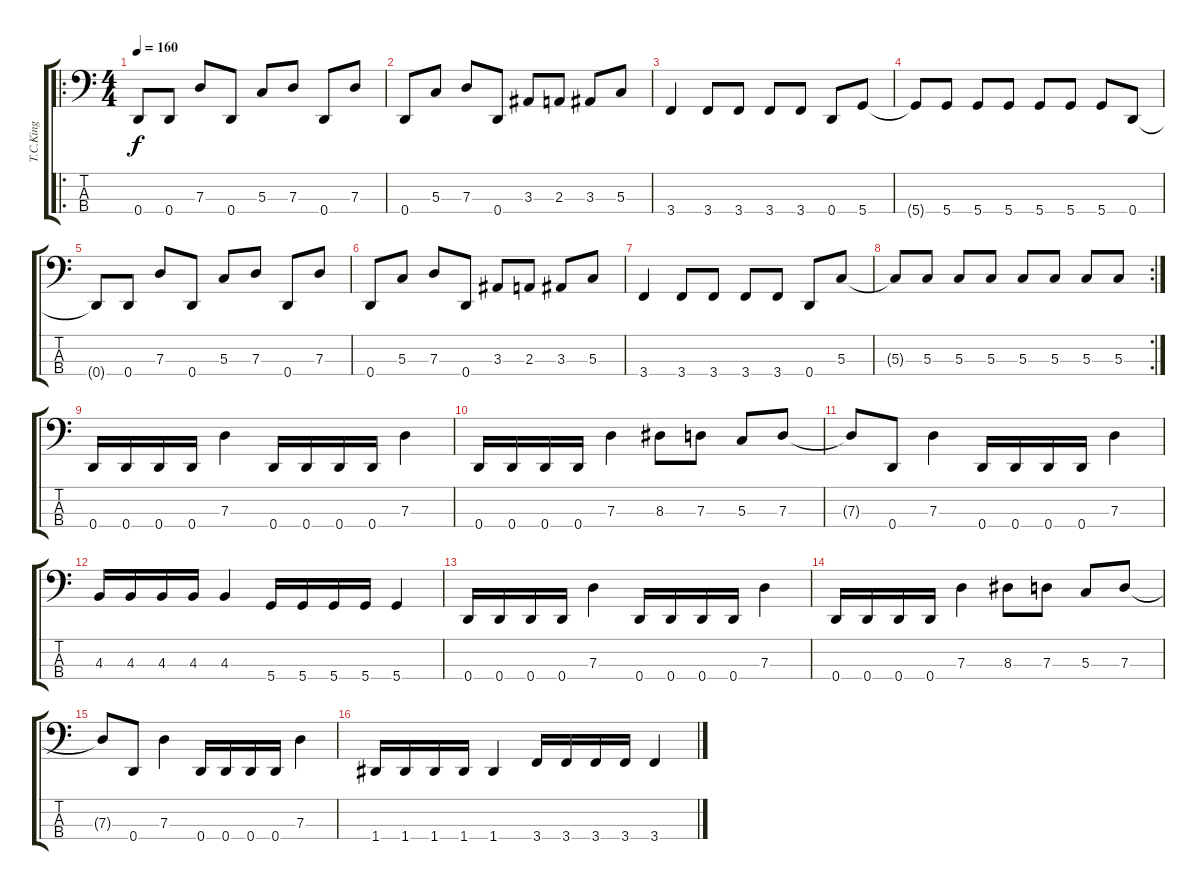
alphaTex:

\track ("T.C.King" "T.C.King") {instrument electricbasspick}
\staff {score tabs}
\tuning (F2 C2 G1 D1) {hide}
\ro
\ts (4 4)
\tempo 160
\clef f4
\ks c
0.4.8{dy f} 0.4.8 7.3.8 0.4.8 5.3.8 7.3.8 0.4.8 7.3.8 |
0.4.8 5.3.8 7.3.8 0.4.8 3.3.8 2.3.8 3.3.8 5.3.8 |
3.4.4 3.4.8 3.4.8 3.4.8 3.4.8 0.4.8 5.4.8 |
5.4{t}.8 5.4.8 5.4.8 5.4.8 5.4.8 5.4.8 5.4.8 0.4.8 |
0.4{t}.8 0.4.8 7.3.8 0.4.8 5.3.8 7.3.8 0.4.8 7.3.8 |
0.4.8 5.3.8 7.3.8 0.4.8 3.3.8 2.3.8 3.3.8 5.3.8 |
3.4.4 3.4.8 3.4.8 3.4.8 3.4.8 0.4.8 5.3.8 |
\rc 2
5.3{t}.8 5.3.8 5.3.8 5.3.8 5.3.8 5.3.8 5.3.8 5.3.8 |
0.4.16 0.4.16 0.4.16 0.4.16 7.3.4 0.4.16 0.4.16 0.4.16 0.4.16 7.3.4 |
0.4.16 0.4.16 0.4.16 0.4.16 7.3.4 8.3.8 7.3.8 5.3.8 7.3.8 |
7.3{t}.8 0.4.8 7.3.4 0.4.16 0.4.16 0.4.16 0.4.16 7.3.4 |
4.3.16 4.3.16 4.3.16 4.3.16 4.3.4 5.4.16 5.4.16 5.4.16 5.4.16 5.4.4 |
0.4.16 0.4.16 0.4.16 0.4.16 7.3.4 0.4.16 0.4.16 0.4.16 0.4.16 7.3.4 |
0.4.16 0.4.16 0.4.16 0.4.16 7.3.4 8.3.8 7.3.8 5.3.8 7.3.8 |
7.3{t}.8 0.4.8 7.3.4 0.4.16 0.4.16 0.4.16 0.4.16 7.3.4 |
1.4.16 1.4.16 1.4.16 1.4.16 1.4.4 3.4.16 3.4.16 3.4.16 3.4.16 3.4.4
